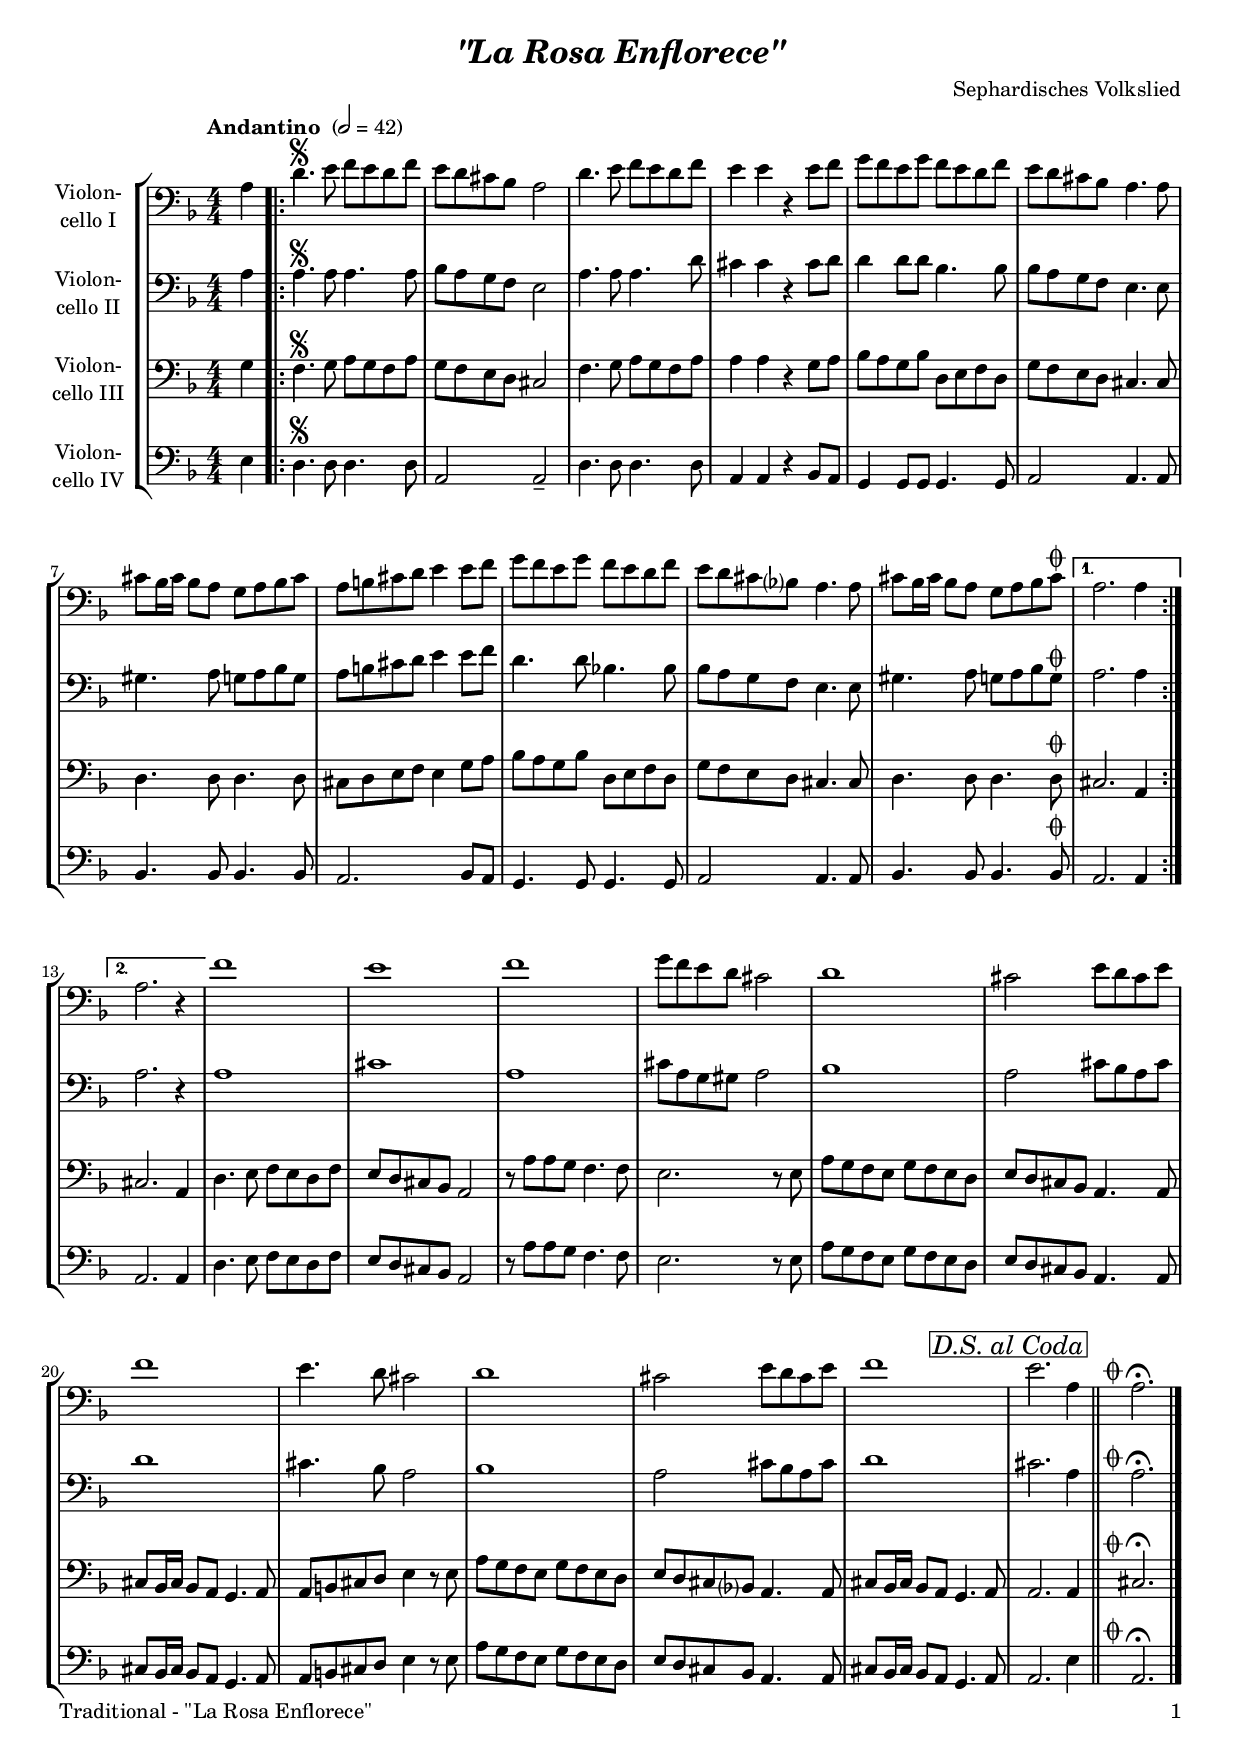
\version "2.24.4"
\include "deutsch.ly"
  
#(set-global-staff-size 18)

\header {
  title     = \markup \bold \italic "\"La Rosa Enflorece\""
  composer  = "Sephardisches Volkslied"
%  arranger  = ""
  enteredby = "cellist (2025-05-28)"
%  piece     = ""
}

voiceconsts = {
  \key a \minor
  \time 4/4
  \clef "bass"
  \numericTimeSignature
  \compressEmptyMeasures
% Set default beaming for all staves
%  \set Timing.beamExceptions = #'()
%  \set Timing.baseMoment     = #(ly:make-moment 1 4)
%  \set Timing.beatStructure  = #'(1 1 1)
  \tempo "Andantino " 2=42
}

mivl = "violin"
miva = "viola"
mivc = "cello"

dsac = \mark \markup \box \italic "D.S. al Coda"

va = \relative c' {
  \voiceconsts
  
  \partial 4 e4
  \repeat volta 2 {
    a4.\segno h8 c h a c
    h a gis f e2
    a4. h8 c h a c
    h4 h r h8 c
    d c h d c h a c

    h a gis f e4. e8
    gis f16 gis f8 e d e f gis
    e fis gis a h4 h8 c
    d c h d c h a c
    h a gis f? e4. e8

    gis f16 gis f8 e d e f gis \coda
  }
  \alternative {
    { e2. e4 }
    { e2. r4 }
  }
  c'1
  h
  c
  d8 c h a gis2
  a1
  gis2 h8 a gis h
  c1

  h4. a8 gis2
  a1
  gis2 h8 a gis h
  c1 \dsac
  h2. e,4 \bar "||"
  s\coda e2.\fermata \bar "|."
}

vb = \relative c' {
  \voiceconsts

  \partial 4 e4
  \repeat volta 2 {
    e4.\segno e8 e4. e8
    f e d c h2
    e4. e8 e4. a8
    gis4 gis r gis8 a
    a4 a8 a f4. f8
    f e d c h4. h8

    dis4. e8 d e f d
    e fis gis a h4 h8 c
    a4. a8 f!4. f8
    f e d c h4. h8
    dis4. e8 d e f d\coda
  }
  \alternative {
    { e2. e4 }
    { e2. r4 }
  }

  e1
  gis
  e
  gis8 e d dis e2
  f1
  e2 gis8 f e gis
  a1
  gis4. f8 e2
  f1
  e2 gis8 f e gis
  a1 \dsac

  gis2. e4 \bar "||"
  s\coda e2.\fermata \bar "|."
}

vc = \relative c' {
  \voiceconsts
  
  \partial 4 d4
  \repeat volta 2 {
    c4.\segno d8 e d c e
    d c h a gis2
    c4. d8 e d c e
    e4 e r d8 e
    f e d f a, h c a

    d c h a gis4. gis8
    a4. a8 a4. a8
    gis a h c h4 d8 e
    f e d f a, h c a
    d c h a gis4. gis8
    a4. a8 a4. a8\coda
  }
  \alternative {
    { gis2. e4 }
    { gis2. e4 }
  }
  a4. h8 c h a c
  h a gis f e2
  r8 e' e d c4. c8
  h2. r8 h
  e d c h d c h a

  h a gis f e4. e8
  gis8 f16 gis f8 e d4. e8
  e fis gis a h4 r8 h
  e d c h d c h a
  h a gis f? e4. e8
  gis f16 gis f8 e d4. e8 \dsac

  e2. e4 \bar "||"
  s\coda gis2.\fermata \bar "|."
}

vd = \relative c' {
  \voiceconsts
  \clef "bass"
  
  \partial 4 h4
  \repeat volta 2 {
    a4.\segno a8 a4. a8
    e2 e--
    a4. a8 a4. a8
    e4 e r f8 e
    d4 d8 d d4. d8
    e2 e4. e8
    f4. f8 f4. f8

    e2. f8 e
    d4. d8 d4. d8
    e2 e4. e8
    f4. f8 f4. f8\coda
  }
  \alternative {
    { e2. e4 }
    { e2. e4 }
  }
  a4. h8 c h a c
  h a gis f e2

  r8 e' e d c4. c8
  h2. r8 h
  e d c h d c h a
  h a gis f e4. e8
  gis f16 gis f8 e d4. e8
  e fis gis a h4 r8 h

  e d c h d c h a
  h a gis f e4. e8
  gis f16 gis f8 e d4. e8 \dsac
  e2. h'4
  s\coda e,2.\fermata \bar "|."
}


music = \new StaffGroup <<
      \new Staff {
	\set Staff.midiInstrument = \mivc
	\set Staff.instrumentName = \markup \center-column { "Violon-" "cello I" }
	\transpose a d { \va }
      }

      \new Staff {
	\set Staff.midiInstrument = \mivc
	\set Staff.instrumentName = \markup \center-column { "Violon-" "cello II" }
	\transpose a d { \vb }
      }

      \new Staff {
	\set Staff.midiInstrument = \mivc
	\set Staff.instrumentName = \markup \center-column { "Violon-" "cello III" }
	\transpose a d { \vc }
      }

      \new Staff {
	\set Staff.midiInstrument = \mivc
	\set Staff.instrumentName = \markup \center-column { "Violon-" "cello IV" }
	\transpose a d { \vd }
      }
>>

\book {
  \paper {
    print-page-number = ##t
    print-first-page-number = ##t
    ragged-last-bottom = ##f
    oddHeaderMarkup = \markup \null
    evenHeaderMarkup = \markup \null
    oddFooterMarkup = \markup {
      \fill-line {
        \if \should-print-page-number
        "Traditional - \"La Rosa Enflorece\"" \fromproperty #'page:page-number-string
      }
    }
    evenFooterMarkup = \oddFooterMarkup
  } \score {
    \music
    \layout {}
  }

  \score {
    \unfoldRepeats \music

    \midi {
      \context {
        \Score
      }
    }
  }
}
